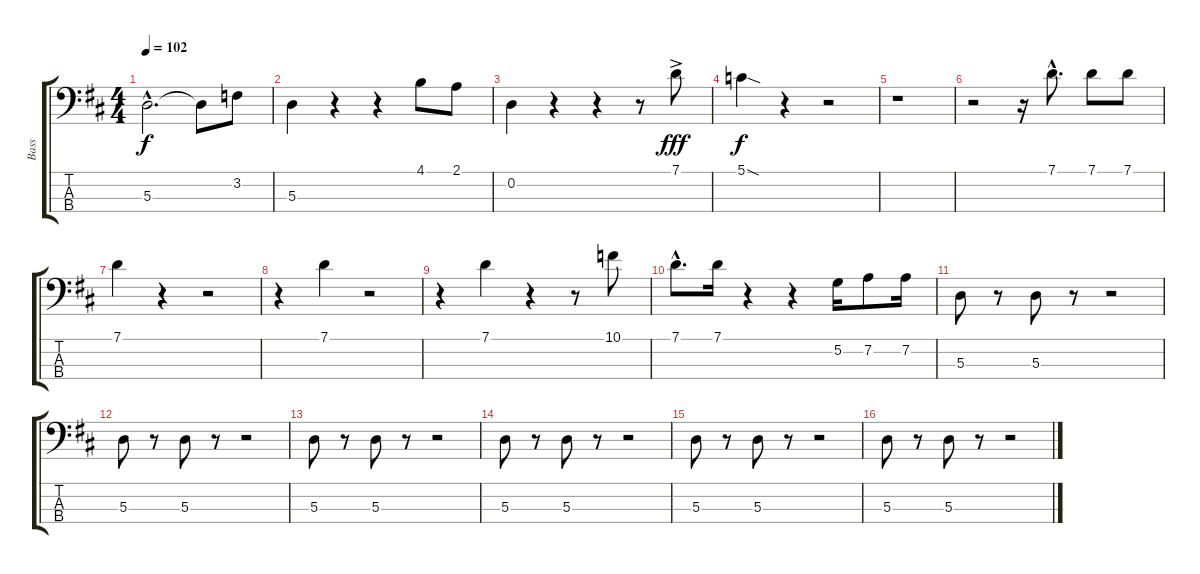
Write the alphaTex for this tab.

\track ("Bass" "Bass") {instrument electricbassfinger}
\staff {score tabs}
\tuning (G2 D2 A1 E1) {hide}
\ts (4 4)
\tempo 102
\clef f4
\ks d
5.3{hac}.2{d dy f} 5.3{t}.8 3.2.8 |
5.3.4 r.4 r.4 4.1.8 2.1.8 |
0.2.4 r.4 r.4 r.8 7.1{ac}.8{dy fff} |
5.1{sod}.4{dy f} r.4 r.2 |
r.1 |
r.2 r.16 7.1{hac}.8{d} 7.1.8 7.1.8 |
7.1.4 r.4 r.2 |
r.4 7.1.4 r.2 |
r.4 7.1.4 r.4 r.8 10.1.8 |
7.1{hac}.8{d} 7.1.16 r.4 r.4 5.2.16 7.2.8 7.2.16 |
5.3.8 r.8 5.3.8 r.8 r.2 |
5.3.8 r.8 5.3.8 r.8 r.2 |
5.3.8 r.8 5.3.8 r.8 r.2 |
5.3.8 r.8 5.3.8 r.8 r.2 |
5.3.8 r.8 5.3.8 r.8 r.2 |
5.3.8 r.8 5.3.8 r.8 r.2
